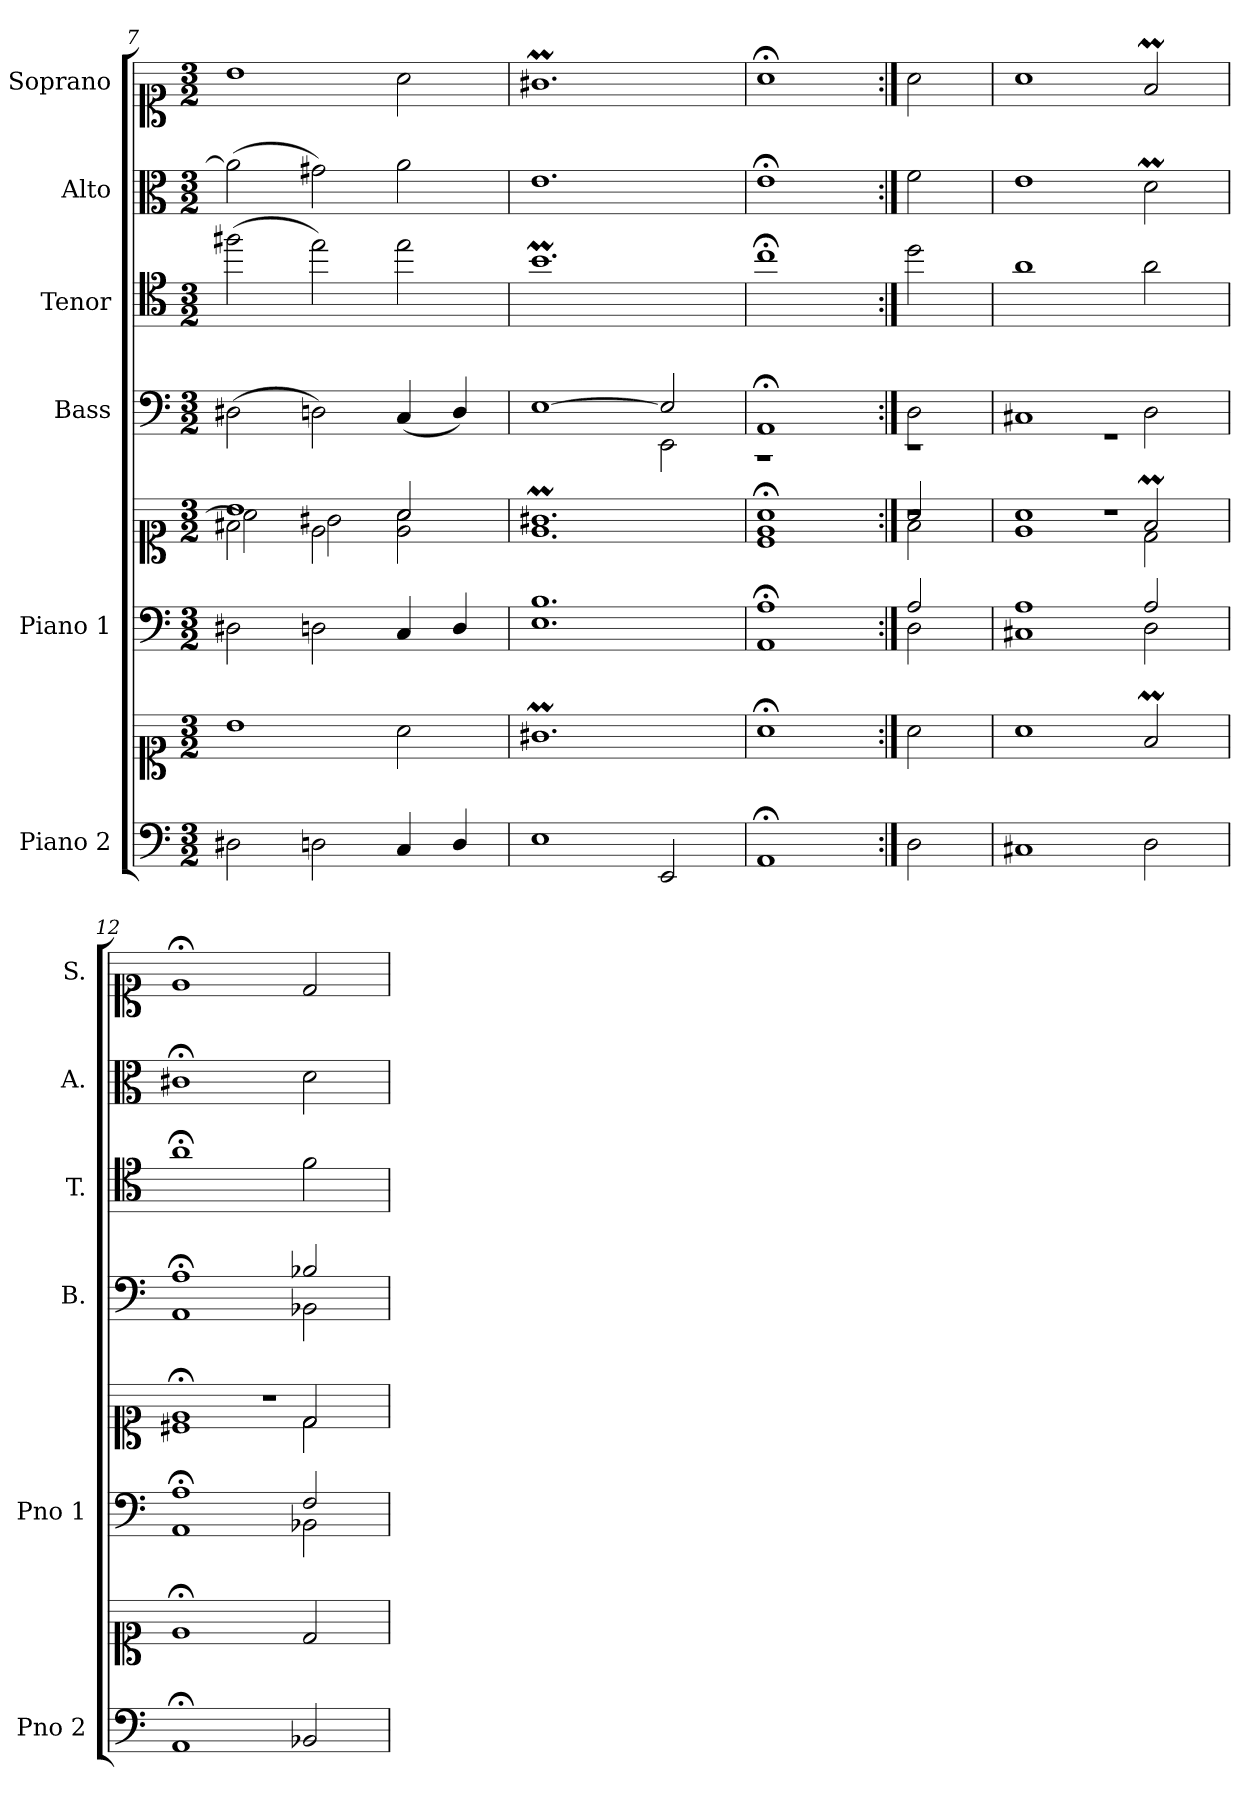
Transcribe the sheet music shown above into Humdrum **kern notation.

**kern	**kern	**kern	**kern	**kern	**kern	**kern	**kern
*part6	*part6	*part5	*part5	*part4	*part3	*part2	*part1
*staff8	*staff7	*staff6	*staff5	*staff4	*staff3	*staff2	*staff1
*I"Piano 2	*	*I"Piano 1	*	*I"Bass	*I"Tenor	*I"Alto	*I"Soprano
*I'Pno 2	*	*I'Pno 1	*	*I'B.	*I'T.	*I'A.	*I'S.
*clefF4	*clefC1	*clefF4	*clefC1	*clefF4	*clefC4	*clefC3	*clefC1
*	*	*	*	*	*ITrd7c12	*	*
*k[]	*k[]	*k[]	*k[]	*k[]	*k[]	*k[]	*k[]
*M3/2	*M3/2	*M3/2	*M3/2	*M3/2	*M3/2	*M3/2	*M3/2
=7	=7	=7	=7	=7	=7	=7	=7
*	*	*	*^	*	*	*	*
*	*	*	*	*^	*	*	*	*
2D#X\	1b\	2D#X\	1b/	2f#X\	2a\]	(2D#X\	(2f#X\	(2a\]	1b\
2Dn\	.	2Dn\	.	2e\	2g#X\	2Dn\)	2e\)	2g#X\)	.
4C/	2a\	4C/	2a/	2e\	2a\	(4C/	2e\	2a\	2a\
4D/	.	4D/	.	.	.	4D/)	.	.	.
*	*	*	*	*v	*v	*	*	*	*
=8	=8	=8	=8	=8	=8	=8	=8	=8
*	*	*^	*	*	*^	*	*	*
1E\	1.g#Xm\	1.B/	1.E\	1.g#Xm/	1.e\	[>1E\	1ryy	1.Bm\	1.e\	1.g#Xm\
2EE/	.	.	.	.	.	2E/]	2EE\	.	.	.
=9	=9	=9	=9	=9	=9	=9	=9	=9	=9	=9
*	*	*	*	*	*^	*	*	*	*	*
1AA;/	1a;<\	1A;/	1AA\	1a;</	1e\	1c\	1AA;</	1r	1c;<\	1e;<\	1a;<\
=10:|!	=10:|!	=10:|!	=10:|!	=10:|!	=10:|!	=10:|!	=10:|!	=10:|!	=10:|!	=10:|!	=10:|!
!	!	!	!	!	!	!LO:N:vis=1	!	!LO:N:vis=1	!	!	!
2D\	2a\	2A/	2D\	2a/	2f\	2r	2D\	2r	2d\	2f\	2a\
=11	=11	=11	=11	=11	=11	=11	=11	=11	=11	=11	=11
!	!	!	!	!	!	!LO:N:vis=1	!	!LO:N:vis=1	!	!	!
1C#X/	1a\	1A/	1C#X\	1a/	1e\	1.r	1C#X/	1.r	1A\	1e\	1a\
2D\	2fM/	2A/	2D\	2fM/	2d\	.	2D\	.	2A\	2dM\	2fM/
=12	=12	=12	=12	=12	=12	=12	=12	=12	=12	=12	=12
!	!	!	!	!	!	!LO:N:vis=1	!	!	!	!	!
1AA;/	1e;</	1A;/	1AA\	1e;</	1c#X\	1.r	1A;</	1AA\	1A;<\	1c#X;<\	1e;</
2BB-X/	2d/	2F/	2BB-X\	2d/	2d\	.	2B-X/	2BB-X\	2F\	2d\	2d/
*	*	*v	*v	*	*	*	*v	*v	*	*	*
*	*	*	*v	*v	*v	*	*	*	*
=	=	=	=	=	=	=	=
*-	*-	*-	*-	*-	*-	*-	*-
